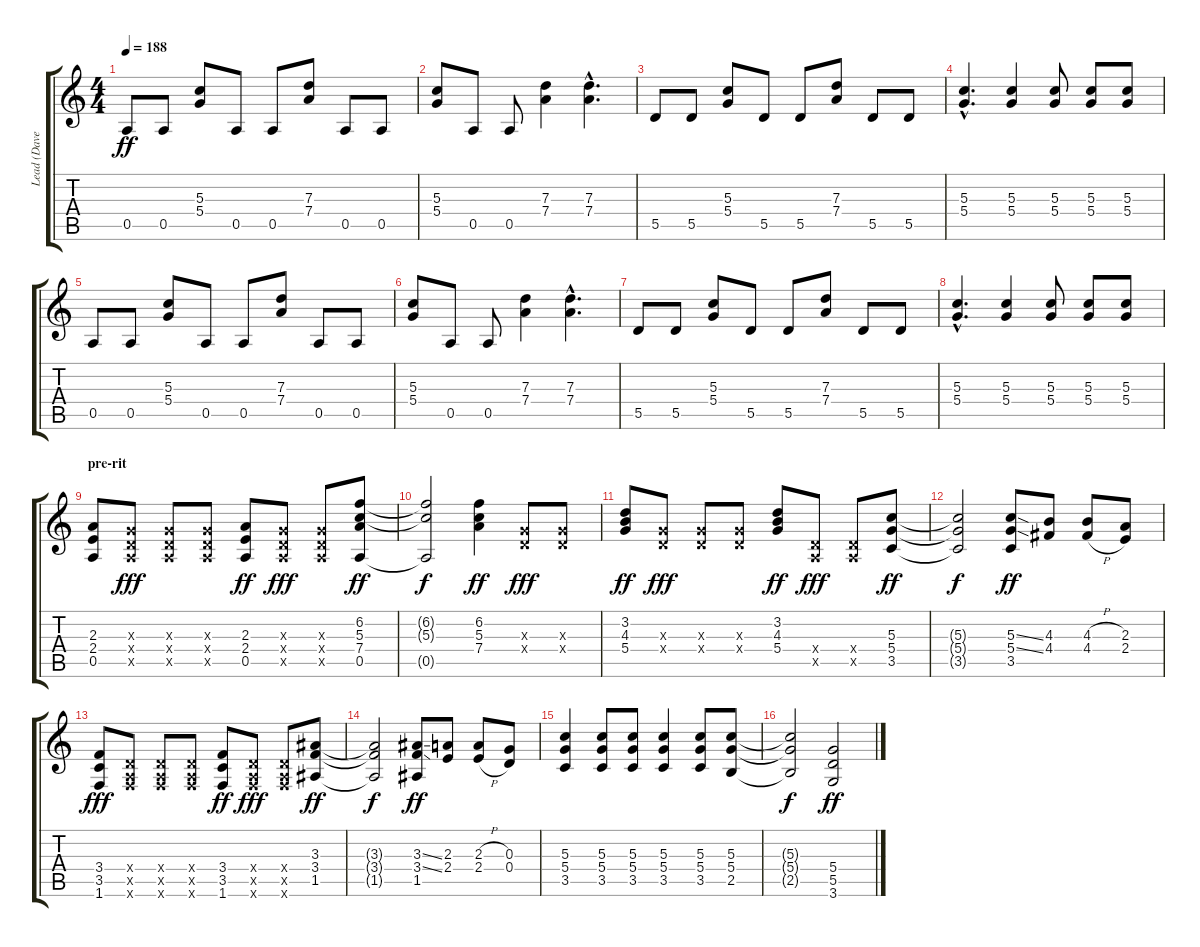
\track ("Lead (Dave)" "Lead (Dave") {instrument distortionguitar}
\staff {score tabs}
\tuning (E4 B3 G3 D3 A2 E2) {hide}
\ts (4 4)
\tempo 188
\clef g2
\ks c
0.5.8{dy ff} 0.5.8 (5.3 5.4).8 0.5.8 0.5.8 (7.3 7.4).8 0.5.8 0.5.8 |
(5.3 5.4).8 0.5.8 0.5.8 (7.3 7.4).4 (7.3{hac} 7.4{hac}).4{d} |
5.5.8 5.5.8 (5.3 5.4).8 5.5.8 5.5.8 (7.3 7.4).8 5.5.8 5.5.8 |
(5.3{hac} 5.4{hac}).4{d} (5.3 5.4).4 (5.3 5.4).8 (5.3 5.4).8 (5.3 5.4).8 |
0.5.8 0.5.8 (5.3 5.4).8 0.5.8 0.5.8 (7.3 7.4).8 0.5.8 0.5.8 |
(5.3 5.4).8 0.5.8 0.5.8 (7.3 7.4).4 (7.3{hac} 7.4{hac}).4{d} |
5.5.8 5.5.8 (5.3 5.4).8 5.5.8 5.5.8 (7.3 7.4).8 5.5.8 5.5.8 |
(5.3{hac} 5.4{hac}).4{d} (5.3 5.4).4 (5.3 5.4).8 (5.3 5.4).8 (5.3 5.4).8 |
\section ("" "pre-rit")
(2.3 2.4 0.5).8 (0.3{x} 0.4{x} 0.5{x}).8{dy fff} (0.3{x} 0.4{x} 0.5{x}).8 (0.3{x} 0.4{x} 0.5{x}).8 (2.3 2.4 0.5).8{dy ff} (0.3{x} 0.4{x} 0.5{x}).8{dy fff} (0.3{x} 0.4{x} 0.5{x}).8 (6.2 5.3 7.4 0.5).8{dy ff} |
(6.2{t} 5.3{t} 0.5{t}).2{dy f} (6.2 5.3 7.4).4{dy ff} (0.3{x} 0.4{x}).8{dy fff} (0.3{x} 0.4{x}).8 |
(3.2 4.3 5.4).8{dy ff} (0.3{x} 0.4{x}).8{dy fff} (0.3{x} 0.4{x}).8 (0.3{x} 0.4{x}).8 (3.2 4.3 5.4).8{dy ff} (0.4{x} 0.5{x}).8{dy fff} (0.4{x} 0.5{x}).8 (5.3 5.4 3.5).8{dy ff} |
(5.3{t} 5.4{t} 3.5{t}).2{dy f} (5.3{ss} 5.4{ss} 3.5).8{dy ff} (4.3 4.4).8 (4.3{h} 4.4{h}).8 (2.3 2.4).8 |
(3.4 3.5 1.6).8{dy fff} (0.4{x} 0.5{x} 1.6{x}).8 (0.4{x} 0.5{x} 1.6{x}).8 (0.4{x} 0.5{x} 1.6{x}).8 (3.4 3.5 1.6).8{dy ff} (0.4{x} 0.5{x} 1.6{x}).8{dy fff} (0.4{x} 0.5{x} 1.6{x}).8 (3.3 3.4 1.5).8{dy ff} |
(3.3{t} 3.4{t} 1.5{t}).2{dy f} (3.3{ss} 3.4{ss} 1.5).8{dy ff} (2.3 2.4).8 (2.3{h} 2.4{h}).8 (0.3 0.4).8 |
(5.3 5.4 3.5).4 (5.3 5.4 3.5).8 (5.3 5.4 3.5).8 (5.3 5.4 3.5).4 (5.3 5.4 3.5).8 (5.3 5.4 2.5).8 |
(5.3{t} 5.4{t} 2.5{t}).2{dy f} (5.4 5.5 3.6).2{dy ff}
